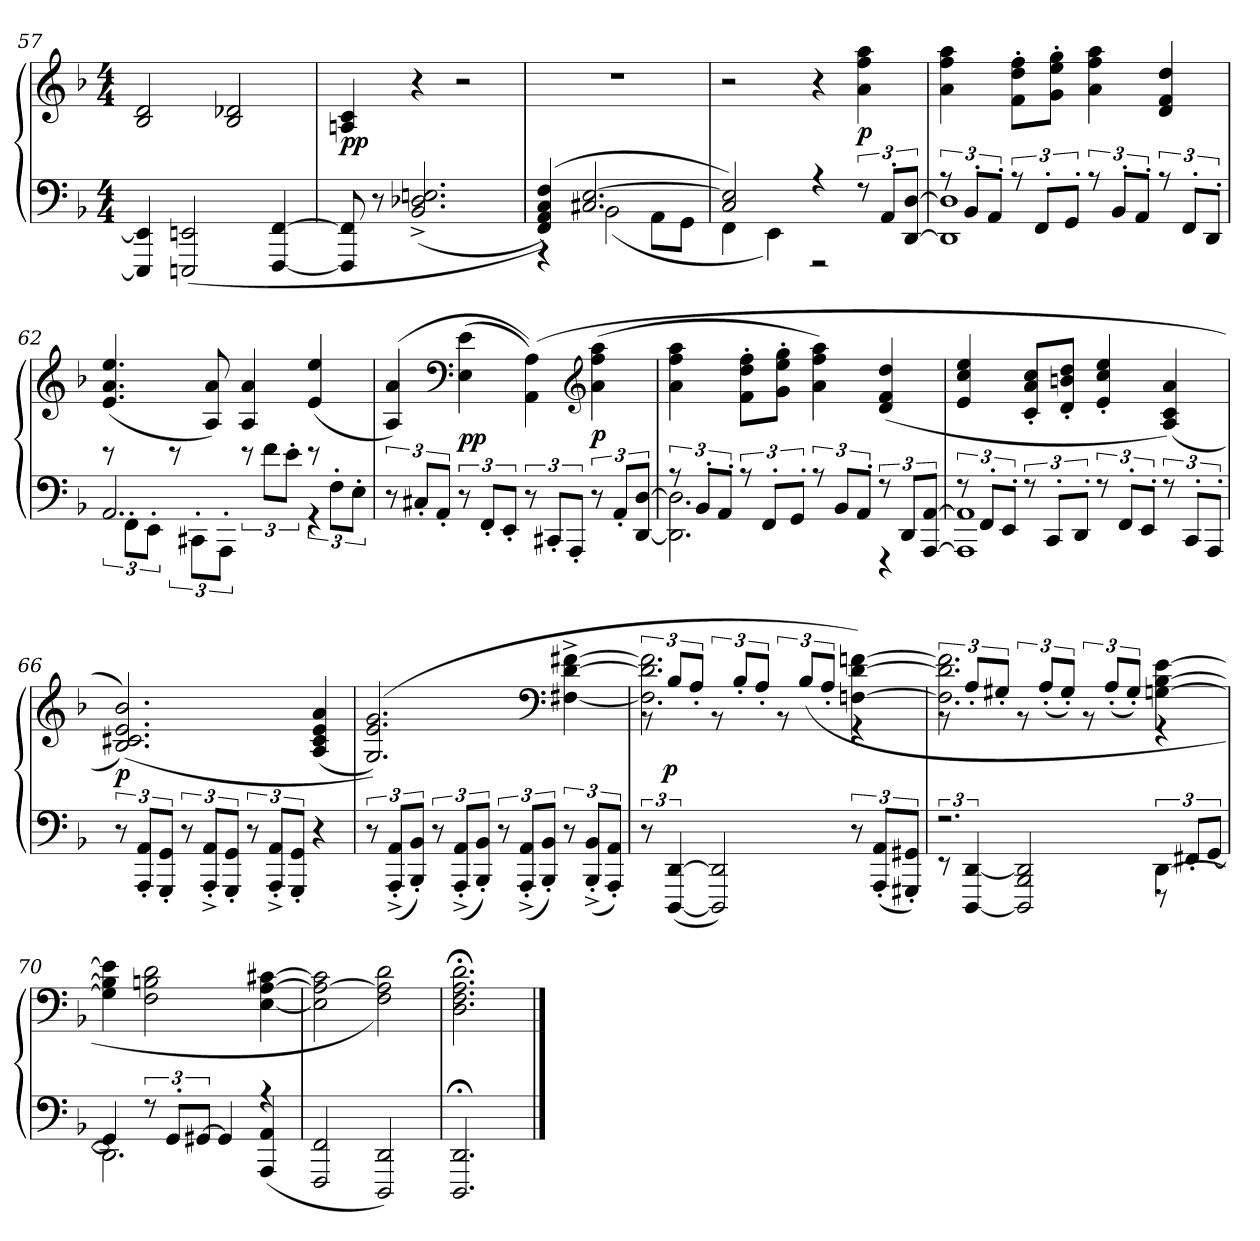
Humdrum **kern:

**kern	**kern	**dynam
*part1	*part1	*part1
*staff2	*staff1	*staff1/2
*clefF4	*clefG2	*
*k[b-]	*k[b-]	*
*M4/4	*M4/4	*
=57	=57	=57
4EEE-]/ 4EE-]/	2B-/ 2d/	.
(2EEEn/ 2EEn/	.	.
.	2B-/ 2d-X/	.
[4FFF/ [4FF/	.	.
=58	=58	=58
8FFF]/ 8FF]/	4An/ 4c/	pp
8r	.	.
(2.BB-^/ 2.D-X^/ 2.En^/	4r	.
.	2r	.
=59	=59	=59
*^	*	*
(4FF/ 4AA/ 4C/ 4F/))	4r	1r	.
2.C#X/ [2.E/	(2BB-\	.	.
.	8AA\L	.	.
.	8GG\J	.	.
=60	=60	=60	=60
2C/ 2E]/)	4FF\	2r	.
.	4EE\)	.	.
4r	2r	4r	.
12r	.	4a\ 4ff\ 4aa\	p
12AA'/L	.	.	.
[12DD/ [12D/J	.	.	.
=61	=61	=61	=61
12r	1DD] 1D]	4a\ 4ff\ 4aa\	.
12BB-'/L	.	.	.
12AA'/J	.	.	.
12r	.	8f'\ 8dd'\ 8ff'\L	.
12FF'/L	.	.	.
.	.	8g'\ 8ee'\ 8gg'\J	.
12GG'/J	.	.	.
12r	.	4a\ 4ff\ 4aa\	.
12BB-'/L	.	.	.
12AA'/J	.	.	.
12r	.	4d/ 4f/ 4dd/	.
12FF'/L	.	.	.
12DD'/J	.	.	.
=62	=62	=62	=62
12r	2.AA/	(4.e/ 4.a/ 4.ee/	.
12FF'\L	.	.	.
12EE'\J	.	.	.
12r	.	.	.
12CC#X'\L	.	.	.
.	.	8A/ 8a/)	.
12AAA'\J	.	.	.
12r	.	4A/ 4a/	.
12f\L	.	.	.
12e'\J	.	.	.
12r	4r	(4e/ 4ee/	.
12F'\L	.	.	.
12E'\J	.	.	.
*v	*v	*	*
=63	=63	=63
12r	(4A/ 4a/)	.
12C#X'/L	.	.
12AA'/J	.	.
*	*clefF4	*
12r	(4E\ 4e\	pp
12FF'/L	.	.
12EE'/J	.	.
12r	(4AA\ 4A\))	.
12CC#X'/L	.	.
12AAA'/J	.	.
*	*clefG2	*
12r	(4a\ 4ff\ 4aa\	p
12AA'/L	.	.
[12DD/ [12D/J	.	.
=64	=64	=64
*^	*	*
12r	2.DD]\ 2.D]\	4a\ 4ff\ 4aa\	.
12BB-'/L	.	.	.
12AA'/J	.	.	.
12r	.	8f'\ 8dd'\ 8ff'\L	.
12FF'/L	.	.	.
.	.	8g'\ 8ee'\ 8gg'\J	.
12GG'/J	.	.	.
12r	.	4a\ 4ff\ 4aa\)	.
12BB-/L	.	.	.
12AA'/J	.	.	.
12r	4r	(4d/ 4f/ 4dd/	.
12DD/L	.	.	.
[12AAA/ [12AA/J	.	.	.
=65	=65	=65	=65
12r	1AAA] 1AA]	4e/ 4cc/ 4ee/	.
12FF'/L	.	.	.
12EE'/J	.	.	.
12r	.	8c'/ 8a'/ 8cc'/L	.
12CC'/L	.	.	.
.	.	8d'/ 8bn'/ 8dd'/J	.
12DD'/J	.	.	.
12r	.	4e'/ 4cc'/ 4ee'/	.
12FF'/L	.	.	.
12EE'/J	.	.	.
12r	.	(4A/ 4c/ 4a/)	.
12CC'/L	.	.	.
12AAA'/J	.	.	.
*v	*v	*	*
=66	=66	=66
12r	(2.B-/ 2.c#X/ 2.e/ 2.b-/))	p
12AAA'/ 12AA'/L	.	.
12GGG'/ 12GG'/J	.	.
12r	.	.
12AAA'^/ 12AA'^/L	.	.
12GGG'/ 12GG'/J	.	.
12r	.	.
12AAA'^/ 12AA'^/L	.	.
12GGG'/ 12GG'/J	.	.
4r	(4A/ 4c#/ 4e/ 4a/	.
=67	=67	=67
12r	(2.G/ 2.e/ 2.g/))	.
(12AAA'^/ 12AA'^/L	.	.
12BBB-'/ 12BB-'/J)	.	.
12r	.	.
(12AAA'^/ 12AA'^/L	.	.
12BBB-'/ 12BB-'/J)	.	.
12r	.	.
(12AAA'^/ 12AA'^/L	.	.
12BBB-'/ 12BB-'/J)	.	.
*	*clefF4	*
12r	[4F#X^\ [4d^\ [4f#X^\	.
(12BBB-'^/ 12BB-'^/L	.	.
12AAA'/ 12AA'/J)	.	.
=68	=68	=68
*	*^	*
12r	2.F#]\ 2.d]\ 2.f#]\	12r	.
([6DDD/ [6DD/	.	12B-/L	p
.	.	12A'/J	.
2DDD]/ 2DD]/)	.	12r	.
.	.	12B-'/L	.
.	.	12A'/J	.
.	.	12r	.
.	.	(12B-/L	.
.	.	12A'/J	.
12r	[4Fn\ [4d\ [4fn\)	4r	.
(12AAA'/ 12AA'/L	.	.	.
12GGG#X'/ 12GG#X'/J)	.	.	.
=69	=69	=69	=69
*^	*	*	*
2.r	12r	2.F]\ 2.d]\ 2.f]\	12r	.
.	[6DDD/ [6DD/	.	12A'/L	.
.	.	.	12G#X'/J	.
.	2DDD]/ 2BBB-/ 2DD]/	.	12r	.
.	.	.	(12A'/L	.
.	.	.	12G#'/J)	.
.	.	.	12r	.
.	.	.	(12A'/L	.
.	.	.	12G#'/J)	.
[4DD\	12r	[4Gn\ [4B-\ [4e\	4r	.
.	12FF#X'/L	.	.	.
.	[12GG/J	.	.	.
*	*	*v	*v	*
=70	=70	=70	=70
4GG/]	2.DD\]	4G]\ 4B-]\ 4e]\	.
12r	.	2F\ 2Bn\ 2d\	.
12GG'/L	.	.	.
[12GG#X/J	.	.	.
4GG#/]	.	.	.
4r	(4AAA/ 4AA/	[4E\ [4A\ [4c#X\	.
*v	*v	*	*
=71	=71	=71
2FFF/ 2FF/	2E]\ 2A_\ 2c#]\	.
2DDD/ 2DD/)	2F\ 2A]\ 2d\)	.
=72	=72	=72
2.DDD;</ 2.DD;</	2.D;<\ 2.F;<\ 2.A;<\ 2.d;<\	.
==	==	==
*-	*-	*-
